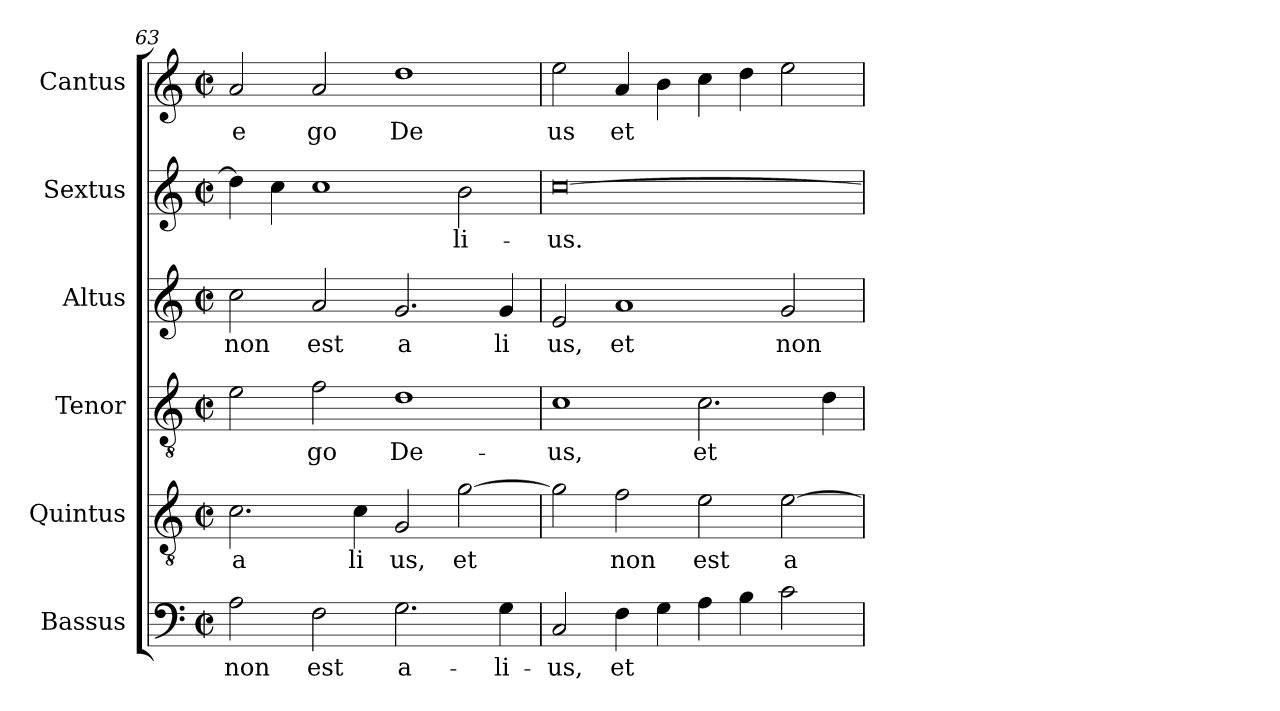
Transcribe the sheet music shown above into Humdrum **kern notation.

**kern	**text	**kern	**text	**kern	**text	**kern	**text	**kern	**text	**kern	**text
*part6	*part6	*part5	*part5	*part4	*part4	*part3	*part3	*part2	*part2	*part1	*part1
*staff6	*staff6	*staff5	*staff5	*staff4	*staff4	*staff3	*staff3	*staff2	*staff2	*staff1	*staff1
*I"Bassus	*	*I"Quintus	*	*I"Tenor	*	*I"Altus	*	*I"Sextus	*	*I"Cantus	*
*clefF4	*	*clefGv2	*	*clefGv2	*	*clefG2	*	*clefG2	*	*clefG2	*
*	*	*	*	*	*	*k[]	*	*	*	*	*
*	*	*	*	*	*	*C:	*	*	*	*	*
*M2/2	*	*M2/2	*	*M2/2	*	*M2/2	*	*M2/2	*	*M2/2	*
*met(c|)	*	*met(c|)	*	*met(c|)	*	*met(c|)	*	*met(c|)	*	*met(c|)	*
=63	=63	=63	=63	=63	=63	=63	=63	=63	=63	=63	=63
!	!LO:LY:b:cj	!	!LO:LY:b:cj	!	!	!	!LO:LY:b:cj	!	!	!	!LO:LY:b:cj
2A\	non	2.c\	a	2e\	.	2cc\	non	4dd\]	.	2a/	e
.	.	.	.	.	.	.	.	4cc\	.	.	.
!	!LO:LY:b:cj	!	!	!	!LO:LY:b:cj	!	!LO:LY:b:cj	!	!	!	!LO:LY:b:cj
2F\	est	.	.	2f\	-go	2a/	est	1cc	.	2a/	go
!	!	!	!LO:LY:b:cj	!	!	!	!	!	!	!	!
.	.	4c\	li	.	.	.	.	.	.	.	.
!	!LO:LY:b:cj	!	!LO:LY:b:cj	!	!LO:LY:b:cj	!	!LO:LY:b:cj	!	!	!	!LO:LY:b:cj
2.G\	a-	2G/	us,	1d	De-	2.g/	a	.	.	1dd	De
!	!	!	!LO:LY:b:cj	!	!	!	!	!	!LO:LY:b:cj	!	!
.	.	[>2g\	et	.	.	.	.	2b\	-li-	.	.
!	!LO:LY:b:cj	!	!	!	!	!	!LO:LY:b:cj	!	!	!	!
4G\	-li-	.	.	.	.	4g/	li	.	.	.	.
=64	=64	=64	=64	=64	=64	=64	=64	=64	=64	=64	=64
!	!LO:LY:b:cj	!	!	!	!LO:LY:b:cj	!	!LO:LY:b:cj	!	!LO:LY:b:cj	!	!LO:LY:b:cj
2C/	-us,	2g\]	.	1c	-us,	2e/	us,	[>0cc	-us.	2ee\	us
!	!LO:LY:b:cj	!	!LO:LY:b:cj	!	!	!	!LO:LY:b:cj	!	!	!	!LO:LY:b:cj
4F\	et	2f\	non	.	.	1a	et	.	.	4a/	et
4G\	.	.	.	.	.	.	.	.	.	4b\	.
!	!	!	!LO:LY:b:cj	!	!LO:LY:b:cj	!	!	!	!	!	!
4A\	.	2e\	est	2.c\	et	.	.	.	.	4cc\	.
4B\	.	.	.	.	.	.	.	.	.	4dd\	.
!	!	!	!LO:LY:b:cj	!	!	!	!LO:LY:b:cj	!	!	!	!
2c\	.	[>2e\	a	.	.	2g/	non	.	.	2ee\	.
.	.	.	.	4d\	.	.	.	.	.	.	.
=	=	=	=	=	=	=	=	=	=	=	=
*-	*-	*-	*-	*-	*-	*-	*-	*-	*-	*-	*-
